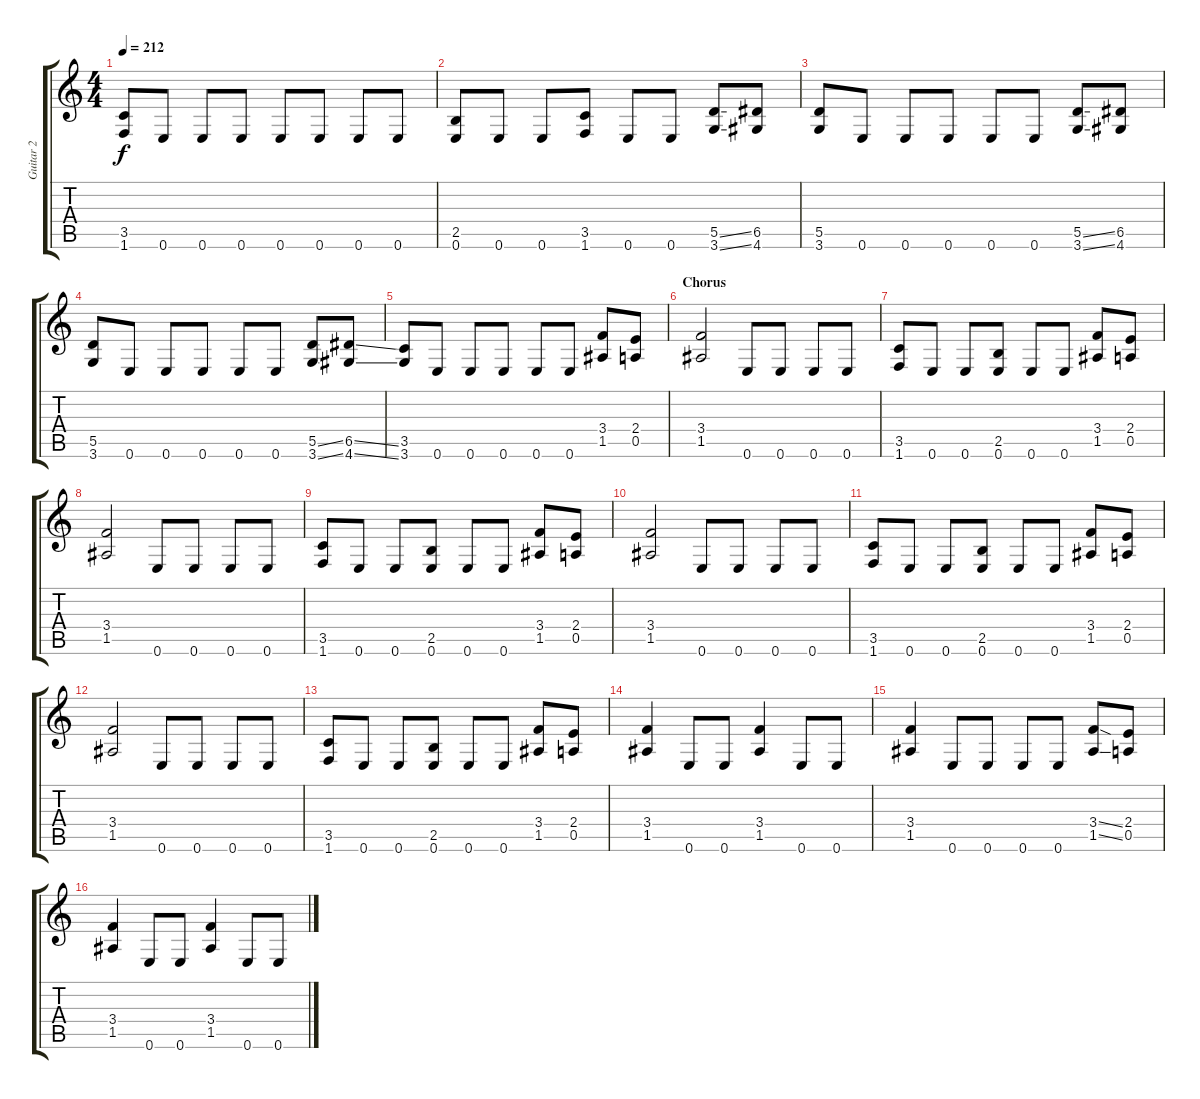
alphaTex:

\track ("Guitar 2" "Guitar 2") {instrument overdrivenguitar}
\staff {score tabs}
\tuning (E4 B3 G3 D3 A2 E2) {hide}
\ts (4 4)
\tempo 212
\clef g2
\ks c
(3.5 1.6).8{dy f} 0.6.8 0.6.8 0.6.8 0.6.8 0.6.8 0.6.8 0.6.8 |
(2.5 0.6).8 0.6.8 0.6.8 (3.5 1.6).8 0.6.8 0.6.8 (5.5{ss} 3.6{ss}).8 (6.5 4.6).8 |
(5.5 3.6).8 0.6.8 0.6.8 0.6.8 0.6.8 0.6.8 (5.5{ss} 3.6{ss}).8 (6.5 4.6).8 |
(5.5 3.6).8 0.6.8 0.6.8 0.6.8 0.6.8 0.6.8 (5.5{ss} 3.6{ss}).8 (6.5{ss} 4.6{ss}).8 |
(3.5 3.6).8 0.6.8 0.6.8 0.6.8 0.6.8 0.6.8 (3.4 1.5).8 (2.4 0.5).8 |
\section ("" "Chorus")
(3.4 1.5).2 0.6.8 0.6.8 0.6.8 0.6.8 |
(3.5 1.6).8 0.6.8 0.6.8 (2.5 0.6).8 0.6.8 0.6.8 (3.4 1.5).8 (2.4 0.5).8 |
(3.4 1.5).2 0.6.8 0.6.8 0.6.8 0.6.8 |
(3.5 1.6).8 0.6.8 0.6.8 (2.5 0.6).8 0.6.8 0.6.8 (3.4 1.5).8 (2.4 0.5).8 |
(3.4 1.5).2 0.6.8 0.6.8 0.6.8 0.6.8 |
(3.5 1.6).8 0.6.8 0.6.8 (2.5 0.6).8 0.6.8 0.6.8 (3.4 1.5).8 (2.4 0.5).8 |
(3.4 1.5).2 0.6.8 0.6.8 0.6.8 0.6.8 |
(3.5 1.6).8 0.6.8 0.6.8 (2.5 0.6).8 0.6.8 0.6.8 (3.4 1.5).8 (2.4 0.5).8 |
(3.4 1.5).4 0.6.8 0.6.8 (3.4 1.5).4 0.6.8 0.6.8 |
(3.4 1.5).4 0.6.8 0.6.8 0.6.8 0.6.8 (3.4{ss} 1.5{ss}).8 (2.4 0.5).8 |
(3.4 1.5).4 0.6.8 0.6.8 (3.4 1.5).4 0.6.8 0.6.8
